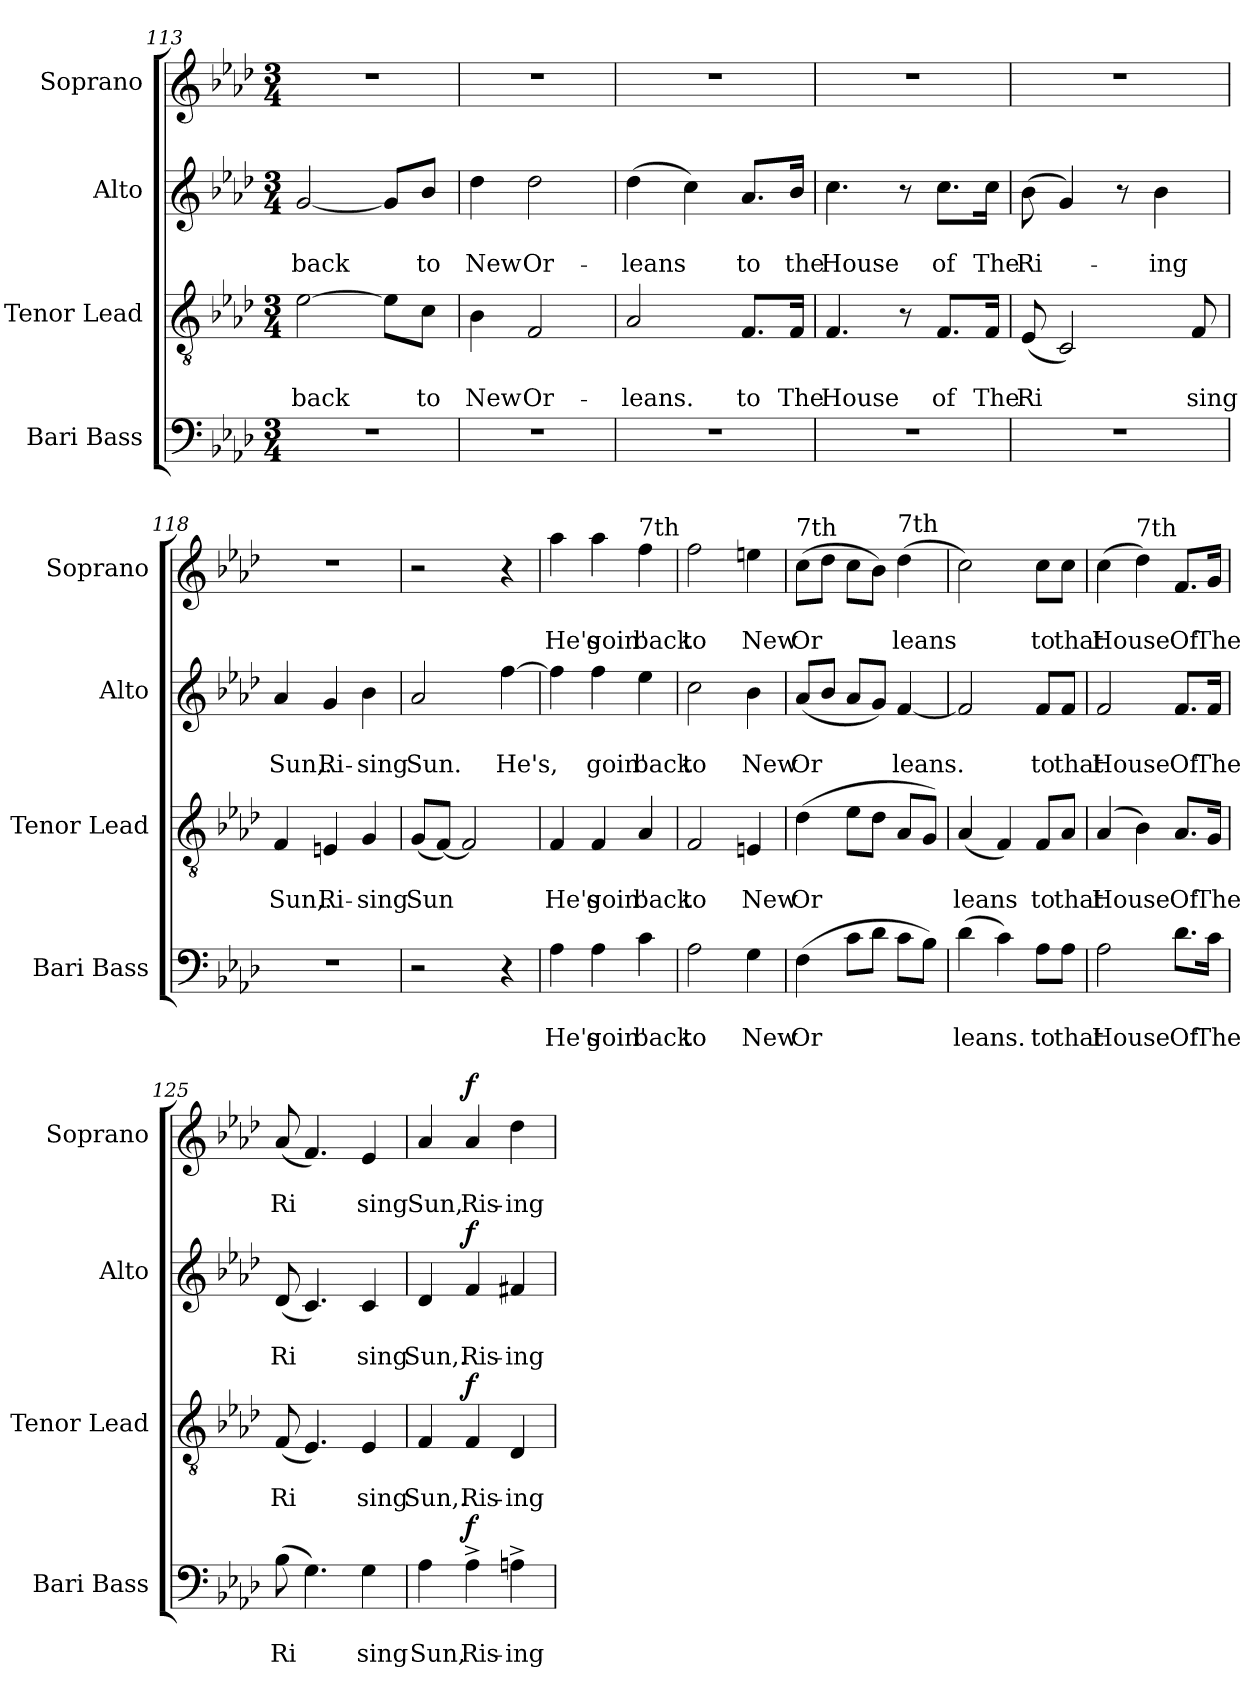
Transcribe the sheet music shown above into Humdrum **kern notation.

**kern	**text	**text	**dynam	**kern	**text	**text	**dynam	**kern	**text	**text	**dynam	**kern	**text	**text	**dynam
*part4	*part4	*part4	*part4	*part3	*part3	*part3	*part3	*part2	*part2	*part2	*part2	*part1	*part1	*part1	*part1
*staff4	*staff4	*staff4	*staff4	*staff3	*staff3	*staff3	*staff3	*staff2	*staff2	*staff2	*staff2	*staff1	*staff1	*staff1	*staff1
*I"Bari Bass	*	*	*	*I"Tenor Lead	*	*	*	*I"Alto	*	*	*	*I"Soprano	*	*	*
*I'Bari Bass	*	*	*	*I'Tenor  Lead	*	*	*	*I'Alto	*	*	*	*I'Soprano	*	*	*
*clefF4	*	*	*	*clefGv2	*	*	*	*clefG2	*	*	*	*clefG2	*	*	*
*k[b-e-a-d-]	*	*	*	*k[b-e-a-d-]	*	*	*	*k[b-e-a-d-]	*	*	*	*k[b-e-a-d-]	*	*	*
*M3/4	*	*	*	*M3/4	*	*	*	*M3/4	*	*	*	*M3/4	*	*	*
=113	=113	=113	=113	=113	=113	=113	=113	=113	=113	=113	=113	=113	=113	=113	=113
2.r	.	.	.	[2e-\	.	back	.	[2g/	.	back	.	2.r	.	.	.
.	.	.	.	8e-\L]	.	.	.	8g/L]	.	.	.	.	.	.	.
.	.	.	.	8c\J	.	to	.	8b-/J	.	to	.	.	.	.	.
=114	=114	=114	=114	=114	=114	=114	=114	=114	=114	=114	=114	=114	=114	=114	=114
2.r	.	.	.	4B-\	.	New	.	4dd-\	.	New	.	2.r	.	.	.
.	.	.	.	2F/	.	Or-	.	2dd-\	.	Or-	.	.	.	.	.
=115	=115	=115	=115	=115	=115	=115	=115	=115	=115	=115	=115	=115	=115	=115	=115
2.r	.	.	.	2A-/	.	-leans.	.	(4dd-\	.	-leans	.	2.r	.	.	.
.	.	.	.	.	.	.	.	4cc\)	.	.	.	.	.	.	.
.	.	.	.	8.F/L	.	to	.	8.a-/L	.	to	.	.	.	.	.
.	.	.	.	16F/Jk	.	The	.	16b-/Jk	.	the	.	.	.	.	.
=116	=116	=116	=116	=116	=116	=116	=116	=116	=116	=116	=116	=116	=116	=116	=116
2.r	.	.	.	4.F/	.	House	.	4.cc\	.	House	.	2.r	.	.	.
.	.	.	.	8r	.	.	.	8r	.	.	.	.	.	.	.
.	.	.	.	8.F/L	.	of	.	8.cc\L	.	of	.	.	.	.	.
.	.	.	.	16F/Jk	.	The	.	16cc\Jk	.	The	.	.	.	.	.
=117	=117	=117	=117	=117	=117	=117	=117	=117	=117	=117	=117	=117	=117	=117	=117
2.r	.	.	.	(8E-/	.	-Ri	.	(8b-\	.	-Ri-	.	2.r	.	.	.
.	.	.	.	2C/)	.	.	.	4g/)	.	.	.	.	.	.	.
.	.	.	.	.	.	.	.	8r	.	.	.	.	.	.	.
.	.	.	.	.	.	.	.	4b-\	.	ing	.	.	.	.	.
.	.	.	.	8F/	.	sing	.	.	.	.	.	.	.	.	.
!!LO:LB:g=z
=118	=118	=118	=118	=118	=118	=118	=118	=118	=118	=118	=118	=118	=118	=118	=118
2.r	.	.	.	4F/	.	Sun,.	.	4a-/	.	Sun,.	.	2.r	.	.	.
.	.	.	.	4En/	.	Ri-	.	4g/	.	Ri-	.	.	.	.	.
.	.	.	.	4G/	.	-sing	.	4b-\	.	-sing	.	.	.	.	.
=119	=119	=119	=119	=119	=119	=119	=119	=119	=119	=119	=119	=119	=119	=119	=119
2r	.	.	.	(8G/L	.	Sun	.	2a-/	.	Sun.	.	2r	.	.	.
.	.	.	.	[8F/J)	.	.	.	.	.	.	.	.	.	.	.
.	.	.	.	2F/]	.	.	.	.	.	.	.	.	.	.	.
4r	.	.	.	.	.	.	.	[4ff\	.	He's,	.	4r	.	.	.
=120	=120	=120	=120	=120	=120	=120	=120	=120	=120	=120	=120	=120	=120	=120	=120
4A-\	.	He's	.	4F/	.	He's	.	4ff\]	.	.	.	4aa-\	.	He's	.
4A-\	.	goin'	.	4F/	.	goin'	.	4ff\	.	goin'	.	4aa-\	.	goin'	.
!	!	!	!	!	!	!	!	!	!	!	!	!LO:TX:a:t=7th	!	!	!
4c\	.	back	.	4A-/	.	back	.	4ee-\	.	back	.	4ff\	.	back	.
=121	=121	=121	=121	=121	=121	=121	=121	=121	=121	=121	=121	=121	=121	=121	=121
2A-\	.	to	.	2F/	.	to	.	2cc\	.	to	.	2ff\	.	to	.
4G\	.	New	.	4En/	.	New	.	4b-\	.	New	.	4een\	.	New	.
=122	=122	=122	=122	=122	=122	=122	=122	=122	=122	=122	=122	=122	=122	=122	=122
!	!	!	!	!	!	!	!	!	!	!	!	!LO:TX:a:t=7th	!	!	!
(>4F\	.	Or	.	(4d-\	.	Or	.	(8a-/L	.	Or	.	(8cc\L	.	Or	.
.	.	.	.	.	.	.	.	8b-/J	.	.	.	8dd-\J	.	.	.
8c\L	.	.	.	8e-\L	.	.	.	8a-/L	.	.	.	8cc\L	.	.	.
8d-\J	.	.	.	8d-\J	.	.	.	8g/J)	.	.	.	8b-\J)	.	.	.
!	!	!	!	!	!	!	!	!	!	!	!	!LO:TX:a:t=7th	!	!	!
8c\L	.	.	.	8A-/L	.	.	.	[4f/	.	leans.	.	(4dd-\	.	leans	.
8B-\J)	.	.	.	8G/J)	.	.	.	.	.	.	.	.	.	.	.
=123	=123	=123	=123	=123	=123	=123	=123	=123	=123	=123	=123	=123	=123	=123	=123
(4d-\	.	leans.	.	(4A-/	.	leans	.	2f/]	.	.	.	2cc\)	.	.	.
4c\)	.	.	.	4F/)	.	.	.	.	.	.	.	.	.	.	.
8A-\L	.	to	.	8F/L	.	to	.	8f/L	.	to	.	8cc\L	.	to	.
8A-\J	.	that	.	8A-/J	.	that	.	8f/J	.	that	.	8cc\J	.	that	.
=124	=124	=124	=124	=124	=124	=124	=124	=124	=124	=124	=124	=124	=124	=124	=124
2A-\	.	House	.	(4A-/	.	House	.	2f/	.	-House	.	(4cc\	.	House	.
!	!	!	!	!	!	!	!	!	!	!	!	!LO:TX:a:t=7th	!	!	!
.	.	.	.	4B-\)	.	.	.	.	.	.	.	4dd-\)	.	.	.
8.d-\L	.	Of	.	8.A-/L	.	Of	.	8.f/L	.	Of	.	8.f/L	.	Of	.
16c\Jk	.	The	.	16G/Jk	.	The	.	16f/Jk	.	The	.	16g/Jk	.	The	.
=125	=125	=125	=125	=125	=125	=125	=125	=125	=125	=125	=125	=125	=125	=125	=125
(8B-\	.	-Ri	.	(8F/	.	Ri	.	(8d-/	.	Ri	.	(8a-/	.	-Ri	.
4.G\)	.	.	.	4.E-/)	.	.	.	4.c/)	.	.	.	4.f/)	.	.	.
4G\	.	sing	.	4E-/	.	sing	.	4c/	.	sing	.	4e-/	.	sing	.
=126	=126	=126	=126	=126	=126	=126	=126	=126	=126	=126	=126	=126	=126	=126	=126
4A-\	.	Sun,	.	4F/	.	Sun,.	.	4d-/	.	Sun,.	.	4a-/	.	Sun,	.
!	!	!	!LO:DY:a	!	!	!	!LO:DY:a	!	!	!	!LO:DY:a	!	!	!	!LO:DY:a
4A-^\	.	Ris-	f	4F/	.	Ris-	f	4f/	.	Ris-	f	4a-/	.	Ris-	f
4An^\	.	-ing	.	4D-/	.	-ing	.	4f#X/	.	-ing	.	4dd-\	.	-ing	.
=	=	=	=	=	=	=	=	=	=	=	=	=	=	=	=
*-	*-	*-	*-	*-	*-	*-	*-	*-	*-	*-	*-	*-	*-	*-	*-
